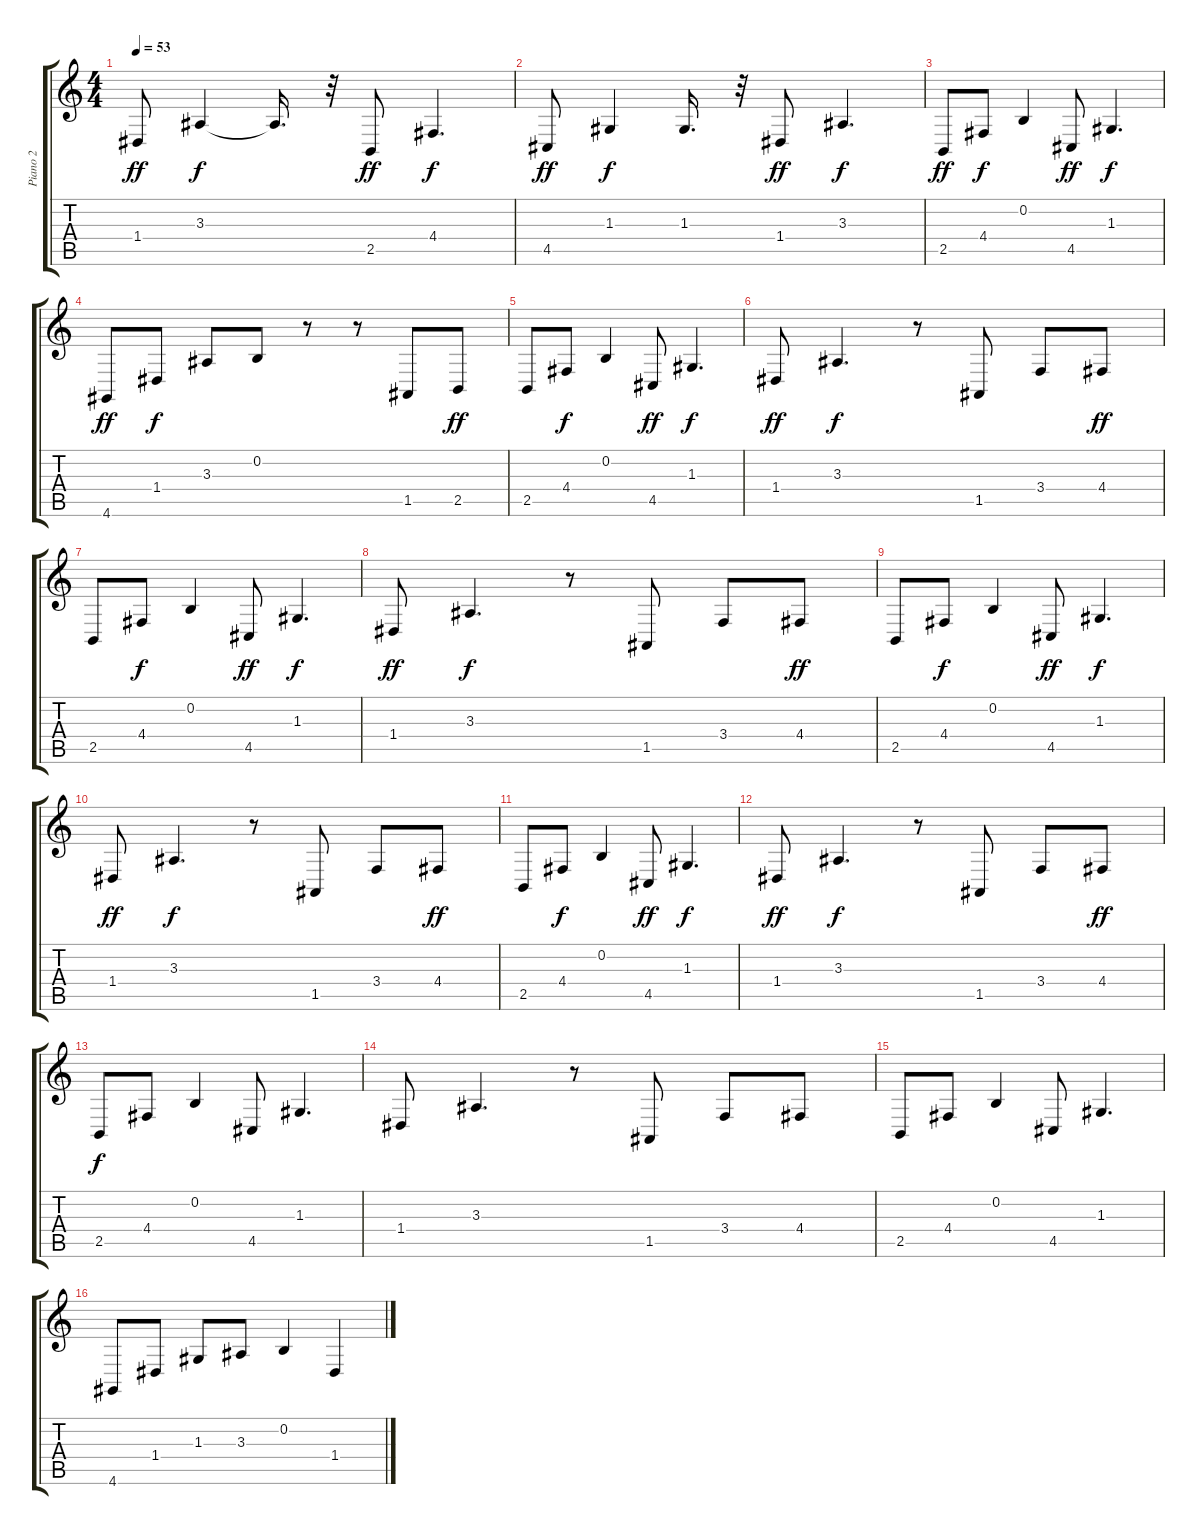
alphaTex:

\track ("Piano 2" "Piano 2") {instrument brightacousticpiano}
\staff {score tabs}
\tuning (E4 B3 G3 D3 A2 E2) {hide}
\ts (4 4)
\tempo 53
\clef g2
\ks c
1.4.8{dy ff} 3.3.4{dy f} 3.3{t}.16{d} r.32 2.5.8{dy ff} 4.4.4{d dy f} |
4.5.8{dy ff} 1.3.4{dy f} 1.3.16{d} r.32 1.4.8{dy ff} 3.3.4{d dy f} |
2.5.8{dy ff} 4.4.8{dy f} 0.2.4 4.5.8{dy ff} 1.3.4{d dy f} |
4.6.8{dy ff} 1.4.8{dy f} 3.3.8 0.2.8 r.8 r.8 1.5.8 2.5.8{dy ff} |
2.5.8 4.4.8{dy f} 0.2.4 4.5.8{dy ff} 1.3.4{d dy f} |
1.4.8{dy ff} 3.3.4{d dy f} r.8 1.5.8 3.4.8 4.4.8{dy ff} |
2.5.8 4.4.8{dy f} 0.2.4 4.5.8{dy ff} 1.3.4{d dy f} |
1.4.8{dy ff} 3.3.4{d dy f} r.8 1.5.8 3.4.8 4.4.8{dy ff} |
2.5.8 4.4.8{dy f} 0.2.4 4.5.8{dy ff} 1.3.4{d dy f} |
1.4.8{dy ff} 3.3.4{d dy f} r.8 1.5.8 3.4.8 4.4.8{dy ff} |
2.5.8 4.4.8{dy f} 0.2.4 4.5.8{dy ff} 1.3.4{d dy f} |
1.4.8{dy ff} 3.3.4{d dy f} r.8 1.5.8 3.4.8 4.4.8{dy ff} |
2.5.8{dy f} 4.4.8 0.2.4 4.5.8 1.3.4{d} |
1.4.8 3.3.4{d} r.8 1.5.8 3.4.8 4.4.8 |
2.5.8 4.4.8 0.2.4 4.5.8 1.3.4{d} |
4.6.8 1.4.8 1.3.8 3.3.8 0.2.4 1.4.4
